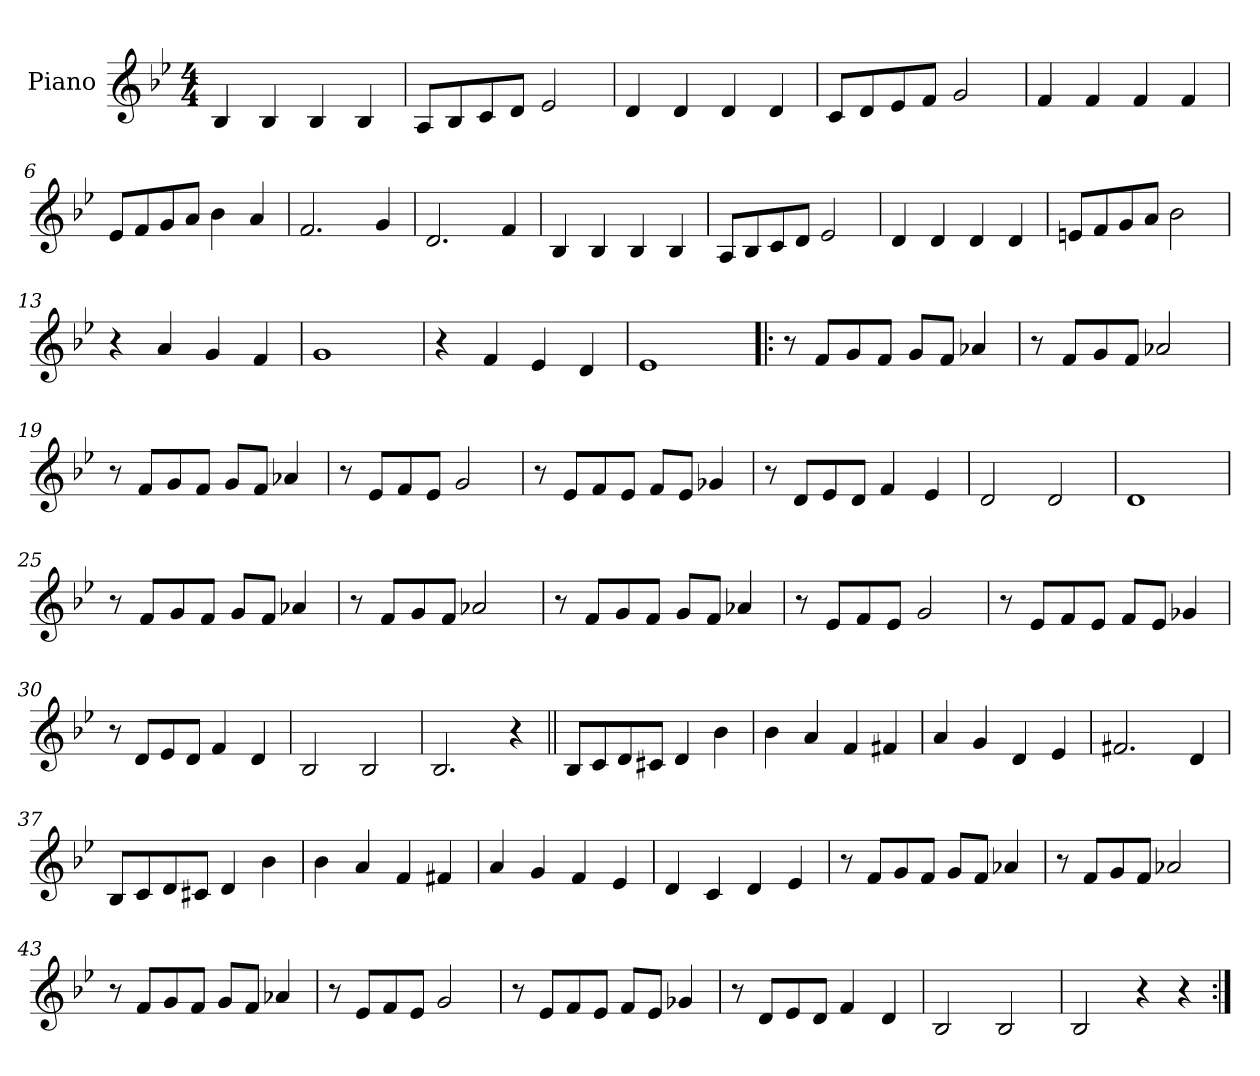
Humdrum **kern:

**kern
*part1
*staff1
*I"Piano
*I'Pno
*clefG2
*k[b-e-]
*M4/4
=1
4B-/
4B-/
4B-/
4B-/
=2
8A/L
8B-/
8c/
8d/J
2e-/
=3
4d/
4d/
4d/
4d/
=4
8c/L
8d/
8e-/
8f/J
2g/
!!LO:LB:g=z
=5
4f/
4f/
4f/
4f/
=6
8e-/L
8f/
8g/
8a/J
4b-\
4a/
=7
2.f/
4g/
=8
2.d/
4f/
!!LO:LB:g=z
=9
4B-/
4B-/
4B-/
4B-/
=10
8A/L
8B-/
8c/
8d/J
2e-/
=11
4d/
4d/
4d/
4d/
=12
8en/L
8f/
8g/
8a/J
2b-\
!!LO:LB:g=z
=13
4r
4a/
4g/
4f/
=14
1g
=15
4r
4f/
4e-/
4d/
=16
1e-
!!LO:LB:g=z
=17!|:
8r
8f/L
8g/
8f/J
8g/L
8f/J
4a-X/
=18
8r
8f/L
8g/
8f/J
2a-X/
=19
8r
8f/L
8g/
8f/J
8g/L
8f/J
4a-X/
=20
8r
8e-/L
8f/
8e-/J
2g/
!!LO:LB:g=z
=21
8r
8e-/L
8f/
8e-/J
8f/L
8e-/J
4g-X/
=22
8r
8d/L
8e-/
8d/J
4f/
4e-/
=23
2d/
2d/
=24
1d
!!LO:LB:g=z
=25
8r
8f/L
8g/
8f/J
8g/L
8f/J
4a-X/
=26
8r
8f/L
8g/
8f/J
2a-X/
=27
8r
8f/L
8g/
8f/J
8g/L
8f/J
4a-X/
=28
8r
8e-/L
8f/
8e-/J
2g/
!!LO:LB:g=z
=29
8r
8e-/L
8f/
8e-/J
8f/L
8e-/J
4g-X/
=30
8r
8d/L
8e-/
8d/J
4f/
4d/
=31
2B-/
2B-/
=32
2.B-/
4r
!!LO:LB:g=z
=33||
8B-/L
8c/
8d/
8c#X/J
4d/
4b-\
=34
4b-\
4a/
4f/
4f#X/
=35
4a/
4g/
4d/
4e-/
=36
2.f#X/
4d/
!!LO:LB:g=z
=37
8B-/L
8c/
8d/
8c#X/J
4d/
4b-\
=38
4b-\
4a/
4f/
4f#X/
=39
4a/
4g/
4f/
4e-/
=40
4d/
4c/
4d/
4e-/
!!LO:LB:g=z
=41
8r
8f/L
8g/
8f/J
8g/L
8f/J
4a-X/
=42
8r
8f/L
8g/
8f/J
2a-X/
=43
8r
8f/L
8g/
8f/J
8g/L
8f/J
4a-X/
=44
8r
8e-/L
8f/
8e-/J
2g/
!!LO:LB:g=z
=45
8r
8e-/L
8f/
8e-/J
8f/L
8e-/J
4g-X/
=46
8r
8d/L
8e-/
8d/J
4f/
4d/
=47
2B-/
2B-/
=48
2B-/
4r
4r
=:|!
*-
